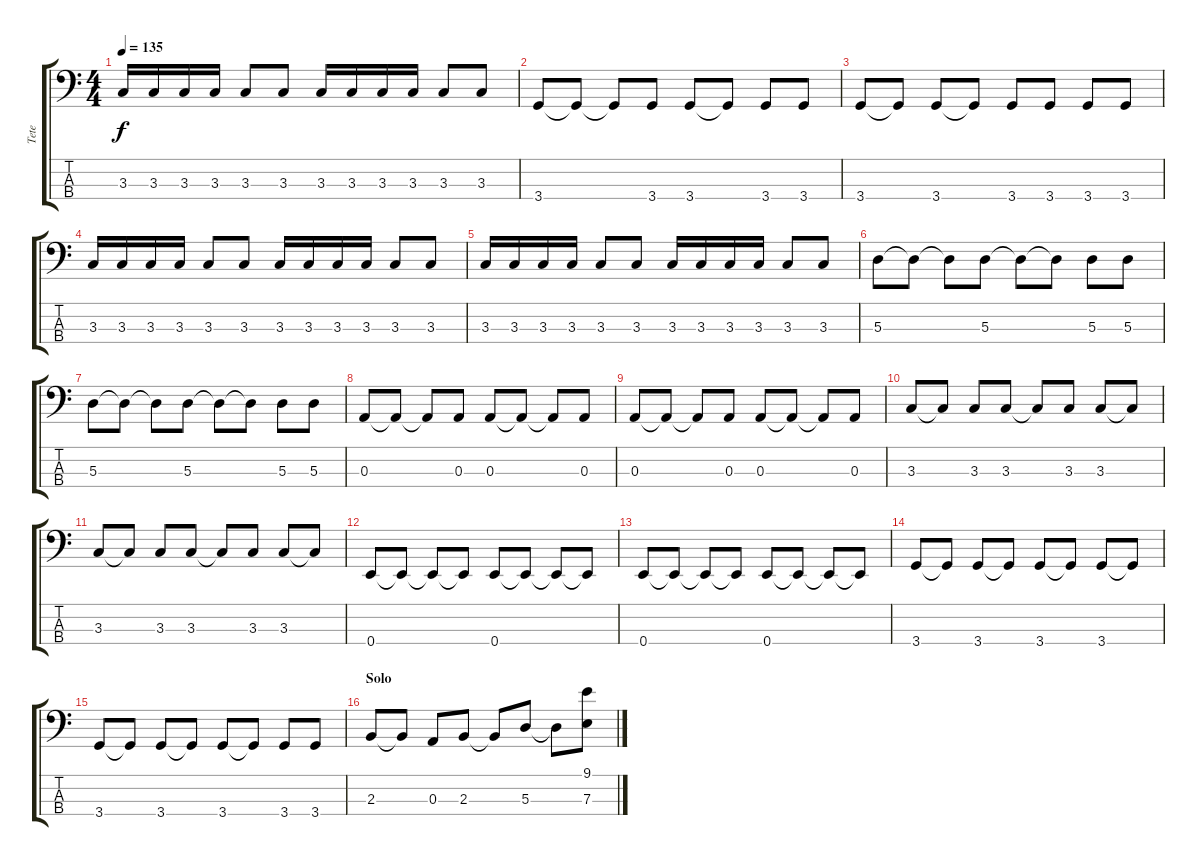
\track ("Tete" "Tete") {instrument electricbassfinger}
\staff {score tabs}
\tuning (G2 D2 A1 E1) {hide}
\ts (4 4)
\tempo 135
\clef f4
\ks c
3.3.16{dy f} 3.3.16 3.3.16 3.3.16 3.3.8 3.3.8 3.3.16 3.3.16 3.3.16 3.3.16 3.3.8 3.3.8 |
3.4.8 3.4{t}.8 3.4{t}.8 3.4.8 3.4.8 3.4{t}.8 3.4.8 3.4.8 |
3.4.8 3.4{t}.8 3.4.8 3.4{t}.8 3.4.8 3.4.8 3.4.8 3.4.8 |
3.3.16 3.3.16 3.3.16 3.3.16 3.3.8 3.3.8 3.3.16 3.3.16 3.3.16 3.3.16 3.3.8 3.3.8 |
3.3.16 3.3.16 3.3.16 3.3.16 3.3.8 3.3.8 3.3.16 3.3.16 3.3.16 3.3.16 3.3.8 3.3.8 |
5.3.8 5.3{t}.8 5.3{t}.8 5.3.8 5.3{t}.8 5.3{t}.8 5.3.8 5.3.8 |
5.3.8 5.3{t}.8 5.3{t}.8 5.3.8 5.3{t}.8 5.3{t}.8 5.3.8 5.3.8 |
0.3.8 0.3{t}.8 0.3{t}.8 0.3.8 0.3.8 0.3{t}.8 0.3{t}.8 0.3.8 |
0.3.8 0.3{t}.8 0.3{t}.8 0.3.8 0.3.8 0.3{t}.8 0.3{t}.8 0.3.8 |
3.3.8 3.3{t}.8 3.3.8 3.3.8 3.3{t}.8 3.3.8 3.3.8 3.3{t}.8 |
3.3.8 3.3{t}.8 3.3.8 3.3.8 3.3{t}.8 3.3.8 3.3.8 3.3{t}.8 |
0.4.8 0.4{t}.8 0.4{t}.8 0.4{t}.8 0.4.8 0.4{t}.8 0.4{t}.8 0.4{t}.8 |
0.4.8 0.4{t}.8 0.4{t}.8 0.4{t}.8 0.4.8 0.4{t}.8 0.4{t}.8 0.4{t}.8 |
3.4.8 3.4{t}.8 3.4.8 3.4{t}.8 3.4.8 3.4{t}.8 3.4.8 3.4{t}.8 |
3.4.8 3.4{t}.8 3.4.8 3.4{t}.8 3.4.8 3.4{t}.8 3.4.8 3.4.8 |
\section ("" "Solo")
2.3.8 2.3{t}.8 0.3.8 2.3.8 2.3{t}.8 5.3.8 5.3{t}.8 (9.1 7.3).8
